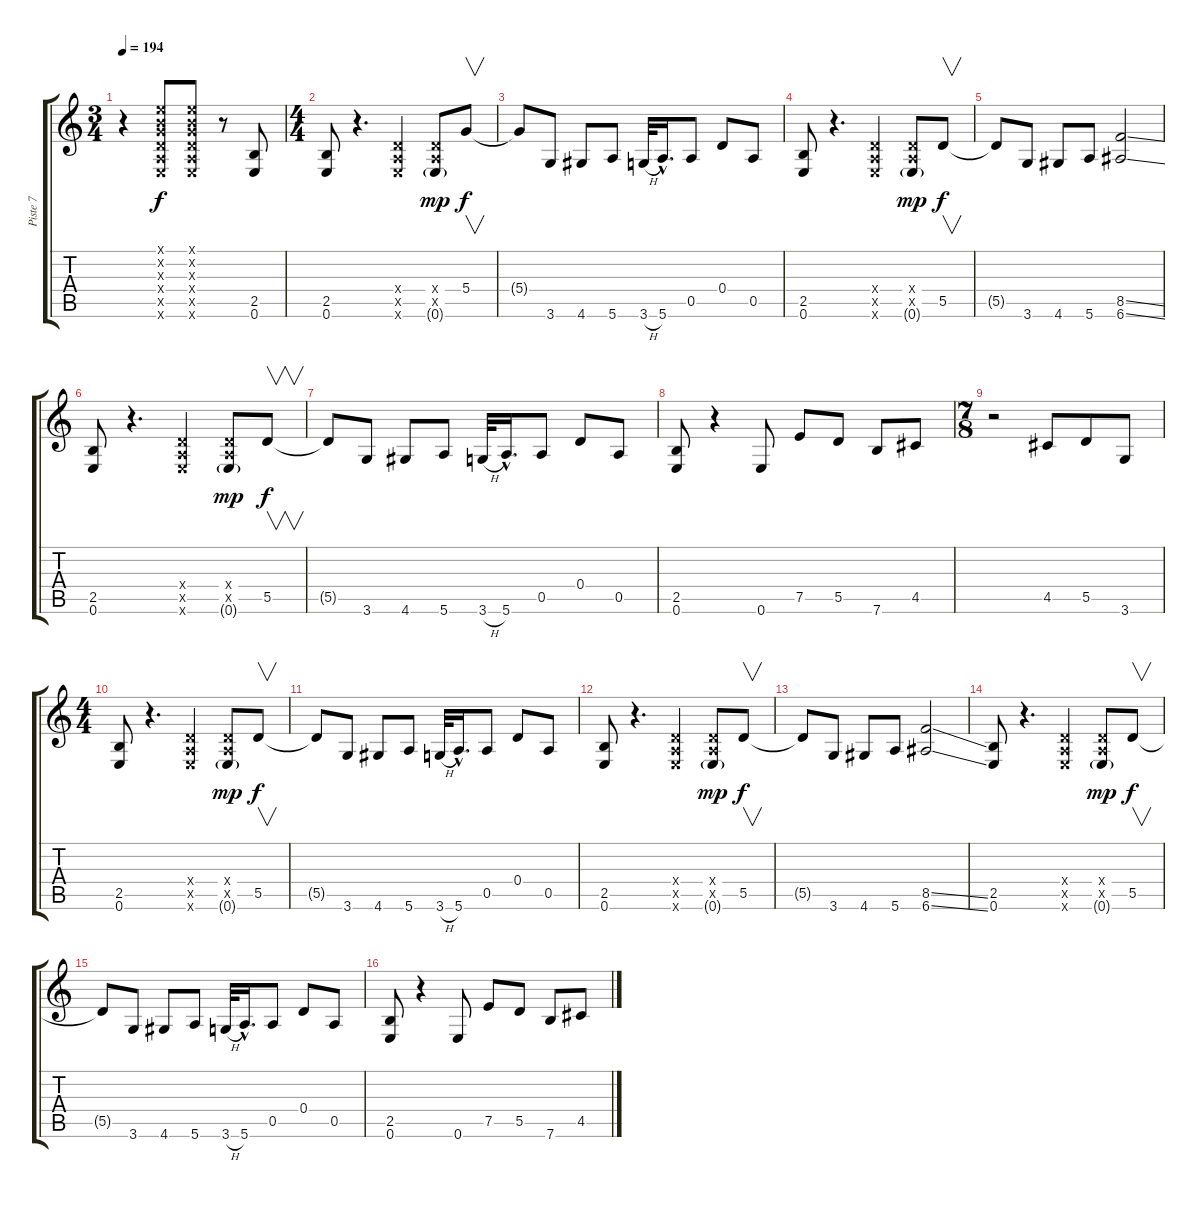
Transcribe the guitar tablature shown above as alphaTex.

\track ("Piste 7" "Piste 7") {instrument distortionguitar}
\staff {score tabs}
\tuning (E4 B3 G3 D3 A2 E2) {hide}
\ts (3 4)
\tempo 194
\clef g2
\ks c
r.4{dy f} (0.1{x} 0.2{x} 0.3{x} 0.4{x} 0.5{x} 0.6{x}).8 (0.1{x} 0.2{x} 0.3{x} 0.4{x} 0.5{x} 0.6{x}).8 r.8 (2.5 0.6).8 |
\ts (4 4)
(2.5 0.6).8 r.4{d} (0.4{x} 0.5{x} 0.6{x}).4 (0.4{x} 0.5{x} 0.6{g}).8{dy mp} 5.4.8{v dy f instrument guitarharmonics} |
5.4{t}.8 3.6.8{instrument distortionguitar} 4.6.8 5.6.8 3.6{h}.32 5.6{hac}.16{d} 0.5.8 0.4.8 0.5.8 |
(2.5 0.6).8 r.4{d} (0.4{x} 0.5{x} 0.6{x}).4 (0.4{x} 0.5{x} 0.6{g}).8{dy mp} 5.5.8{v dy f instrument guitarharmonics} |
5.5{t}.8 3.6.8{instrument distortionguitar} 4.6.8 5.6.8 (8.5{ss} 6.6{ss}).2 |
(2.5 0.6).8 r.4{d} (0.4{x} 0.5{x} 0.6{x}).4 (0.4{x} 0.5{x} 0.6{g}).8{dy mp} 5.5.8{v dy f instrument guitarharmonics} |
5.5{t}.8 3.6.8{instrument distortionguitar} 4.6.8 5.6.8 3.6{h}.32 5.6{hac}.16{d} 0.5.8 0.4.8 0.5.8 |
(2.5 0.6).8 r.4 0.6.8 7.5.8 5.5.8 7.6.8 4.5.8 |
\ts (7 8)
r.2 4.5.8 5.5.8 3.6.8 |
\ts (4 4)
(2.5 0.6).8 r.4{d} (0.4{x} 0.5{x} 0.6{x}).4 (0.4{x} 0.5{x} 0.6{g}).8{dy mp} 5.5.8{v dy f instrument guitarharmonics} |
5.5{t}.8 3.6.8{instrument distortionguitar} 4.6.8 5.6.8 3.6{h}.32 5.6{hac}.16{d} 0.5.8 0.4.8 0.5.8 |
(2.5 0.6).8 r.4{d} (0.4{x} 0.5{x} 0.6{x}).4 (0.4{x} 0.5{x} 0.6{g}).8{dy mp} 5.5.8{v dy f instrument guitarharmonics} |
5.5{t}.8 3.6.8{instrument distortionguitar} 4.6.8 5.6.8 (8.5{ss} 6.6{ss}).2 |
(2.5 0.6).8 r.4{d} (0.4{x} 0.5{x} 0.6{x}).4 (0.4{x} 0.5{x} 0.6{g}).8{dy mp} 5.5.8{v dy f instrument guitarharmonics} |
5.5{t}.8 3.6.8{instrument distortionguitar} 4.6.8 5.6.8 3.6{h}.32 5.6{hac}.16{d} 0.5.8 0.4.8 0.5.8 |
(2.5 0.6).8 r.4 0.6.8 7.5.8 5.5.8 7.6.8 4.5.8
